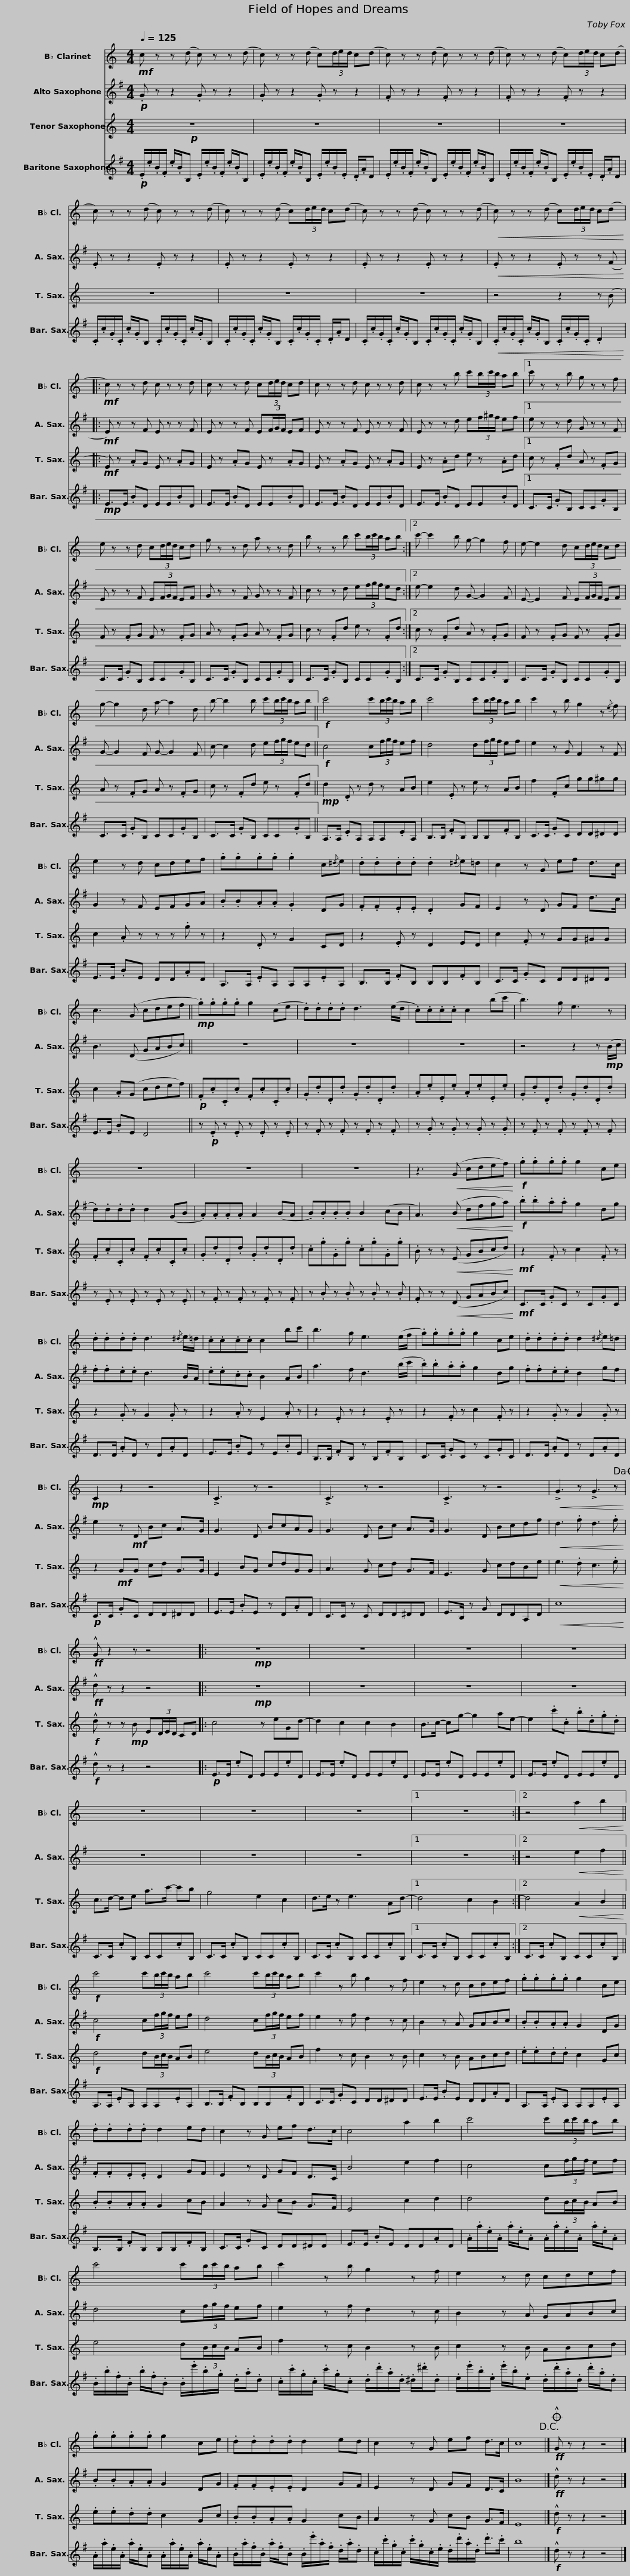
X:1
%%score 1 2 3 4
L:1/8
Q:1/4=125
M:4/4
I:linebreak $
K:none
V:1 treble transpose=-2
V:2 treble transpose=-9
V:3 treble transpose=-14
V:4 treble transpose=-21
V:1
[K:C]!mf! c z z (d c) z z (d | c) z z (d c)(3d/e/d/ c(d |$ c) z z (d c) z z (d | c) z z (d c)(3d/e/d/ c(d | c) z z (d c) z z (d |$ %5
 c) z z (d c)(3d/e/d/ c(d | c) z z (d c) z z (d |$!<(! c) z z (d c)(3d/e/d/ c(d!<)! |:!mf! c) z z d c z z d | c z z d c(3d/e/d/ cd |$ %10
 c z z d c z z d | c z z b c'(3b/c'/b/ ab |1 c' z z b g z z f |$ e z z d c(3d/e/d/ cd | g z z d a z z d | %15
 b z z b c'(3b/c'/b/ ab :|2$ c'- c'2 b g- g2 f | e- e2 d c(3d/e/d/ cd | g- g2 d a- a2 d |$ b- b2 b c'(3b/c'/b/ ab || %20
!f! c'4 c'(3b/c'/b/ ab | c'4 c'(3b/c'/b/ ab |$ c'2 z b g2 z{/e} f | e2 z d cdef | .g.g.g.g .g2 c{/^d}e | %25
 .d.d.d.d .d2{/^d} e=d |$ c2 z G ef d>c | c3 (G cdef ||!mp! .g).g.g.g g2 (ce | .d).d.d.d d3 (e/d/ |$ %30
 .c).c.c.c c2 (bc' | b3) g e3 z | z8 | z8 |$ z8 | %35
 z3!<(! (G cdef)!<)! |!f! .g.g.g.g g2 ce | .d.d.d.d d3{/^d} e/=d/ |$ .c.c.c.c c2 bc' | b3 g e3 (e/f/ | %40
 .g).g.g.g g2 ce | .d.d.d.d d2{/^d} e=d |$!mp! C2 z2 z4 | !>!C3 z z4 | !>!C3 z z4 | %45
 !>!C3 z z4 |$!<(! !>!G3 z !>!G3 z!<)!!dacoda! |!ff! !^!G z2 z z4 |:!mp! z8 | z8 | %50
 z8 |$ z8 | z8 | z8 | z8 |1$ %55
 z8 :|2 z4!<(! a2 b2!<)! ||!f! c'4 c'(3b/c'/b/ ab |$ c'4 c'(3b/c'/b/ ab | c'2 z b g2 z f | %60
 e2 z d cdef | .g.g.g.g g2 ce |$ .d.d.d.d d2 ed | c2 z G ef d>c | c4 a2 b2 |$ %65
 c'4 c'(3b/c'/b/ ab | c'4 c'(3b/c'/b/ ab |$ c'2 z b g2 z f | e2 z d cdef |$ .g.g.g.g g2 ce | %70
 .d.d.d.d d2 ed | c2 z G ef d>c |$ c8!D.C.! |]O!ff! !^!G z z2 z4 |] %74
V:2
[K:G]!p! .G z z2 .G z z2 | .G z z2 .G z z2 |$ .F z z2 .F z z2 | .F z z2 .F z z2 | .E z z2 .E z z2 |$ %5
 .E z z2 .E z z2 | .E z z2 .E z z2 |$!<(! .E z z2 .E z z (F!<)! |:!mf! E) z z F E z z F | E z z F E(3F/G/F/ EF |$ %10
 E z z F E z z F | E z z d e(3f/^g/f/ ef |1 e z z d G z z F |$ E z z F E(3F/G/F/ EF | G z z F G z z F | %15
 c z z d e(3f/g/f/ ed :|2$ e- e2 d G- G2 F | E- E2 F E(3F/G/F/ EF | G- G2 F G- G2 F |$ c- c2 d e(3f/g/f/ ed || %20
!f! c4 c(3f/g/f/ ef | d4 d(3f/g/f/ ef |$ e2 z G F2 z F | G2 z F EFGA | .B.B.A.A .G2 DG | %25
 .F.F.E.E .D2 GF |$ E2 z D GF d>c | B3 (D GABc) || z8 | z8 |$ %30
 z8 | z4 z2 z!mp! (B/c/ | .d).d.d.d d2 (GB | .A).A.A.A A2 (BA |$ .B).B.B.B B2 (cB | %35
 A3)!<(! (B dfga)!<)! |!f! .b.b.a.a g2 dg | .f.f.e.e d3 B/A/ |$ .e.e.c.c B2 AB | a3 f d3 (b/c'/ | %40
 .b).b.a.a g2 dg | .f.f.e.e d2 gf |$ e2 z!mf! D Bc A>G | G3 D BcAG | G3 D Bc A>G | %45
 G3 D Bcdf |$!<(! d3 .f d3 .f!<)! |!ff! !^!d z z2 z4 |:!mp! z8 | z8 | %50
 z8 |$ z8 | z8 | z8 | z8 |1$ %55
 z8 :|2 z4!<(! e2 f2!<)! ||!f! c4 c(3f/g/f/ ef |$ d4 c(3f/g/f/ ef | e2 z f d2 z c | %60
 B2 z A GABc | .B.B.A.A G2 DG |$ .F.F.E.E D2 GF | E2 z D GF D>C | B4 e2 f2 |$ %65
 c4 c(3f/g/f/ ef | d4 c(3f/g/f/ ef |$ e2 z f d2 z c | B2 z A GABc |$ .B.B.A.A G2 DG | %70
 .F.F.E.E D2 GF | E2 z D GF D>C |$ B8 |]!ff! !^!d z z2 z4 |] %74
V:3
[K:C]!p! z8 | z8 |$ z8 | z8 | z8 |$ %5
 z8 | z8 |$ z4 z2 z (B |:!mf! E) z .AG E z .AG | E z .AG E z .AG |$ %10
 E z .AG E z .AG | E z .Ad e z .Ad |1 c z .Fd A z .FG |$ F z .FG F z .FG | A z .FG A z .FG | %15
 c z .Fd e z .Fd :|2$ c z .Fd A z .FG | F z .FG F z .FG | A z .FG A z .FG |$ c z .Fd e z .Fd || %20
!mp! d2 .D z d z AB | e2 .E z e z AB |$ f2 .Fc gg^gg | c2 .A z z z .g z | z2 .D z G2 CD | %25
 z2 .E z D2 ED |$ c2 .F z GG^GG | c2 .A(G cdef) ||!p! .F.c.C.c .F.c.C.c | .G.d.D.d .G.d.D.d |$ %30
 .A.e.E.e .A.e.E.e | .G.d.D.d .G.d.D.d | .F.c.C.c .F.c.C.c | .G.d.D.d .G.d.D.d |$ .c.g.G.g .c.g.G.g | %35
 .B z z!<(! (E GBcd)!<)! |!mf! z2 .F z c2 .F z | z2 .G z G2 .G z |$ z2 .A z E2 .A z | z2 .E z z2 .E z | %40
 z2 .F z c2 .F z | z2 .G z G2 .G z |$ z2!mf! GG cd G>G | E2 BG cdGG | A3 G cd G>F | %45
 E3 G cdBe |$!<(! e3 .d c3 .e!<)! |!f! !^!d z z!mp! B E(3D/E/D/ CD |: c4 z eGd- | d2 c2 c2 B2 | %50
 B>c- cg- g2 ae- |$ e2 .c'.c .b.d.g.d | c>d- de a>c'- c'b | g4 e2 c2 | d>e z e3 Ad- |1$ %55
 d4 c2 B2 :|2 d4!<(! A2 B2!<)! ||!f! d4 d(3B/c/B/ AB |$ e4 d(3B/c/B/ AB | f2 z c B2 z B | %60
 c2 z B ABcd | .e.e.d.d c2 Gc |$ .B.B.A.A G2 cB | A2 z G cB G>F | E4 c2 d2 |$ %65
 d4 d(3B/c/B/ AB | e4 d(3B/c/B/ AB |$ f2 z c B2 z B | c2 z B ABcd |$ .e.e.d.d c2 Gc | %70
 .B.B.A.A G2 cB | A2 z G cB G>F |$ E8 |]!f! !^!d z z2 z4 |] %74
V:4
[K:G]!p! .E/.e/.B/.F/ .e/.B/B, .E/.e/.B/.F/ .e/.B/B, | .E/.e/.B/.F/ .e/.B/B, .E/.e/.B/.E/ .D/.A/D |$ .E/.e/.B/.F/ .e/.B/B, .E/.e/.B/.F/ .e/.B/B, | .E/.e/.B/.F/ .e/.B/B, .E/.e/.B/.E/ .D/.A/D | .C/.c/.G/.C/ .c/.G/B, .C/.c/.G/.C/ .c/.G/B, |$ %5
 .C/.c/.G/.C/ .c/.G/B, .C/.c/.G/.C/ .D/.A/D | .C/.c/.G/.C/ .c/.G/B, .C/.c/.G/.C/ .c/.G/B, |$!<(! .C/.c/.G/.C/ .c/.G/B, .C/.c/.G/.C/ .D2!<)! |:!mp! E>E .BD EE.BD | E>E .BD EE.BD |$ %10
 E>E .BD EE.BD | E>E .BD EE.BD |1 C>C .GB, CC.GB, |$ C>C .GB, CC.GB, | C>C .GB, CC.GB, | %15
 C>C .GB, CC.GB, :|2$ C>C .GB, CC.GB, | C>C .GB, CC.GB, | C>C .GB, CC.GB, |$ C>C .GB, CC.GB, || %20
 A,>A, .EA, A,A,.EA, | B,>B, .FB, B,B,.FB, |$ C>C .GC DD^DD | E>E .BE DD.AD | A,>A, .EA, A,A,.EA, | %25
 B,>B, .FB, B,B,.FB, |$ C>C .GC DD^DD | E>E .BE D4 || z!p! .E z .E z .E z .E | z .F z .F z .F z .F |$ %30
 z .G z .G z .G z .G | z .F z .F z .F z .F | z .E z .E z .E z .E | z .F z .F z .F z .F |$ z .B z .B z .B z .B | %35
 .F z z!<(! (D GABc)!<)! |!mf! C>C .GC z C.GC | D>D .AD z D.AD |$ E>E .BE z E.BE | B,>B, .FB, z B,.FB, | %40
 C>C .GC z C.GC | D>D .AD z D.AD |$!p! C>C .GC DD^DD | E>E .BE z D.AD | C>C z C DD^DD | %45
 E>B, z G DDA,D |$!<(! c8!<)! |!f! !^!d z z2 z4 |:!p! E>E .eD EE.eD | E>E .eD EE.eD | %50
 E>E .eD EE.eD |$ E>E .eD EE.eD | C>C .cB, CC.cB, | C>C .cB, CC.cB, | C>C .cB, CC.cB, |1$ %55
 C>C .cB, CC.cB, :|2 C>C .cB, CC.cB, || A,>A, .EA, A,A,.EA, |$ B,>B, .FB, B,B,.FB, | C>C .GC DD^DD | %60
 E>E .BE DD.AD | A,>A, .EA, A,A,.EA, |$ B,>B, .FB, B,B,.FB, | C>C .GC DD^DD | E>E .BE DD.AD |$ %65
 .A/.a/.e/.A/ .a/.e/.A .A/.a/.e/.A/ .a/.e/.A | .B/.b/.f/.B/ .b/.f/.B .B/.e'/.b/.g/ .d/.a/.d |$ .c/.c'/.g/.c/ .c'/.g/.c .d/.d'/.a/.d/ .^d/.^d'/.d | .e/.e'/.b/.e/ .e'/.b/.e .d/.d'/.a/.d/ .d'/.a/.d |$ .A/.a/.e/.A/ .a/.e/.A .A/.a/.e/.A/ .a/.e/.A | %70
 .B/.a/.f/.B/ .a/.f/.B .B/.e'/.a/.f/ .d/.a/.d | .c/.c'/.g/.c/ .c'/.g/.c/.e/ .d/.d'/.a/.d/ .d'>.c' |$ b8 |]!f! !^!d z z2 z4 |] %74
